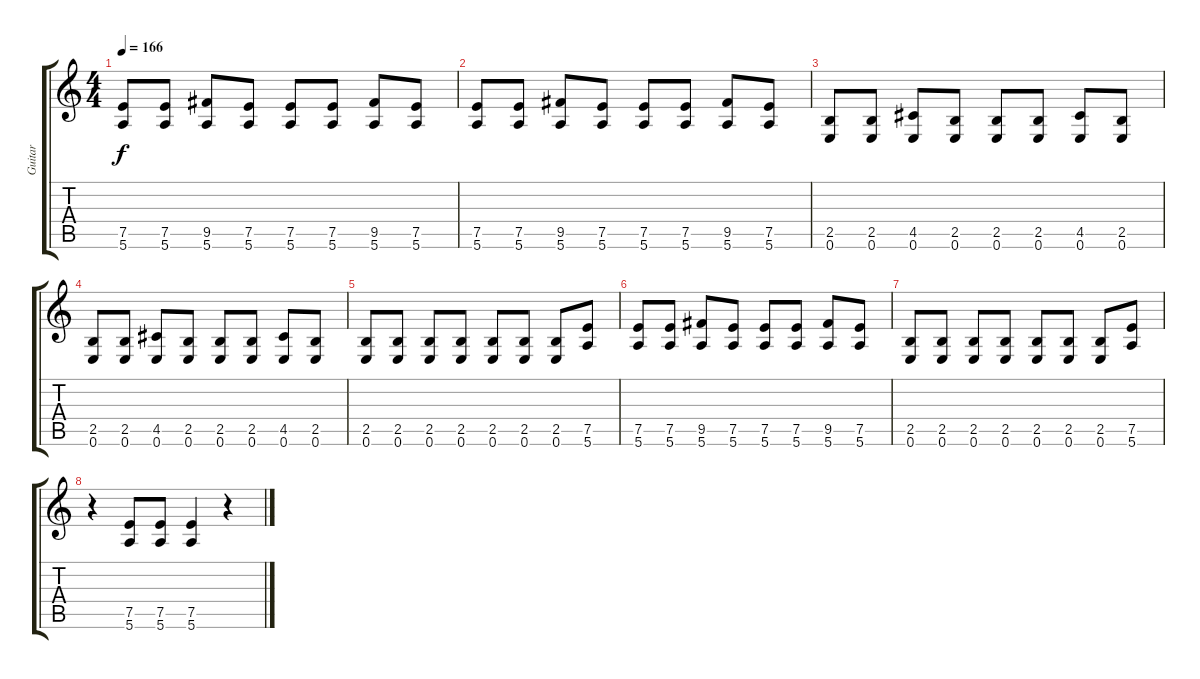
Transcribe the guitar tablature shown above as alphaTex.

\track ("Guitar" "Guitar") {instrument electricguitarclean}
\staff {score tabs}
\tuning (E4 B3 G3 D3 A2 E2) {hide}
\ts (4 4)
\tempo 166
\clef g2
\ks c
(7.5 5.6).8{dy f} (7.5 5.6).8 (9.5 5.6).8 (7.5 5.6).8 (7.5 5.6).8 (7.5 5.6).8 (9.5 5.6).8 (7.5 5.6).8 |
(7.5 5.6).8 (7.5 5.6).8 (9.5 5.6).8 (7.5 5.6).8 (7.5 5.6).8 (7.5 5.6).8 (9.5 5.6).8 (7.5 5.6).8 |
(2.5 0.6).8 (2.5 0.6).8 (4.5 0.6).8 (2.5 0.6).8 (2.5 0.6).8 (2.5 0.6).8 (4.5 0.6).8 (2.5 0.6).8 |
(2.5 0.6).8 (2.5 0.6).8 (4.5 0.6).8 (2.5 0.6).8 (2.5 0.6).8 (2.5 0.6).8 (4.5 0.6).8 (2.5 0.6).8 |
(2.5 0.6).8 (2.5 0.6).8 (2.5 0.6).8 (2.5 0.6).8 (2.5 0.6).8 (2.5 0.6).8 (2.5 0.6).8 (7.5 5.6).8 |
(7.5 5.6).8 (7.5 5.6).8 (9.5 5.6).8 (7.5 5.6).8 (7.5 5.6).8 (7.5 5.6).8 (9.5 5.6).8 (7.5 5.6).8 |
(2.5 0.6).8 (2.5 0.6).8 (2.5 0.6).8 (2.5 0.6).8 (2.5 0.6).8 (2.5 0.6).8 (2.5 0.6).8 (7.5 5.6).8 |
r.4 (7.5 5.6).8 (7.5 5.6).8 (7.5 5.6).4 r.4
